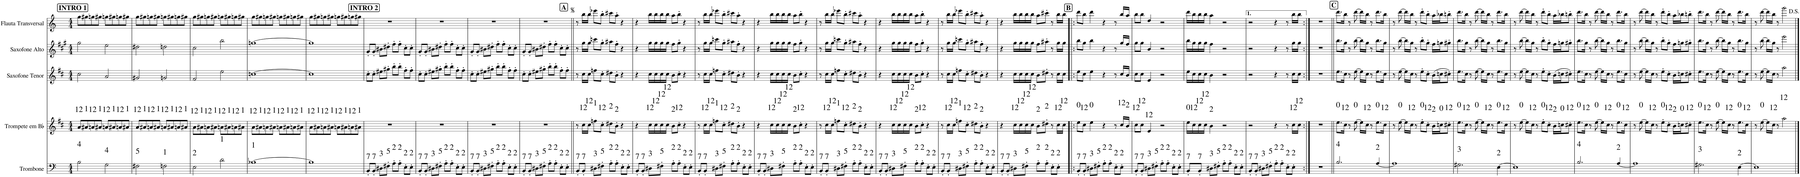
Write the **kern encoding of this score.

**kern	**kern	**kern	**kern	**kern
*part5	*part4	*part3	*part2	*part1
*staff5	*staff4	*staff3	*staff2	*staff1
*I"Trombone	*I"Trompete em Bb	*I"Saxofone Tenor	*I"Saxofone Alto	*I"Flauta Transversal
*I'Tbn.	*I'Tpt. em Bb	*I'Sax. Tn.	*	*I'Fl.
*clefF4	*clefG2	*clefG2	*clefG2	*clefG2
*	*Trd1c2	*Trd8c14	*Trd5c9	*
*k[]	*k[f#c#]	*k[f#c#]	*k[f#c#g#]	*k[]
*M4/4	*M4/4	*M4/4	*M4/4	*M4/4
!!LO:REH:place=s1:a:B:cj:fs=14:t=INTRO 1
=1	=1	=1	=1	=1
2B\	8a/L	2cc#\	2gg#\	8gg\L
.	8a#X/	.	.	8gg#X\
.	8an/	.	.	8ggn\
.	8a#X/J	.	.	8gg#X\J
2G\	8an/L	2a/	2ee\	8ggn\L
.	8a#X/	.	.	8gg#X\
.	8an/	.	.	8ggn\
.	8a#X/J	.	.	8gg#X\J
=2	=2	=2	=2	=2
2F#X\	8a/L	2g#X/	2dd#X\	8gg\L
.	8a#X/	.	.	8gg#X\
.	8an/	.	.	8ggn\
.	8a#X/J	.	.	8gg#X\J
2Fn\	8an/L	2gn/	2ddn\	8ggn\L
.	8a#X/	.	.	8gg#X\
.	8an/	.	.	8ggn\
.	8a#X/J	.	.	8gg#X\J
=3	=3	=3	=3	=3
2E\	8a\L	2f#/	2cc#\	8gg\L
.	8a#X\	.	.	8gg#X\
.	8an\	.	.	8ggn\
.	8a#X\J	.	.	8gg#X\J
2d\	8an\L	2ee\	2bb\	8ggn\L
.	8a#X\	.	.	8gg#X\
.	8an\	.	.	8ggn\
.	8a#X\J	.	.	8gg#X\J
=4	=4	=4	=4	=4
[1B-X	8a\L	[1ccn	[1ggn	8gg\L
.	8a#X\	.	.	8gg#X\
.	8an\	.	.	8ggn\
.	8a#X\J	.	.	8gg#X\J
.	8an\L	.	.	8ggn\L
.	8a#X\	.	.	8gg#X\
.	8an\	.	.	8ggn\
.	8a#X\J	.	.	8gg#X\J
=5	=5	=5	=5	=5
1B-]	8a\L	1cc]	1gg]	8gg\L
.	8a#X\	.	.	8gg#X\
.	8an\	.	.	8ggn\
.	8a#X\J	.	.	8gg#X\J
.	8an\L	.	.	8ggn\L
.	8a#X\	.	.	8gg#X\
.	8an\	.	.	8ggn\
.	8a#X\J	.	.	8gg#X\J
!!LO:REH:place=s1:a:B:cj:fs=14:t=INTRO 2
=6	=6	=6	=6	=6
8BB'/L	1r	8cc#'\L	8g#'/L	1r
8BB'/J	.	8cc#'\J	8g#'/J	.
8D#X\L	.	8ee#X\L	8b#X\L	.
8F#X'\J	.	8gg#X'\J	8dd#X'\J	.
8A'\L	.	8bb'\L	8ff#'\L	.
8A'\J	.	8bb'\J	8ff#'\J	.
8E'\L	.	8ff#'\L	8cc#'\L	.
8E'\J	.	8ff#'\J	8cc#'\J	.
=7	=7	=7	=7	=7
8BB'/L	1r	8cc#'\L	8g#'/L	1r
8BB'/J	.	8cc#'\J	8g#'/J	.
8D#X\L	.	8ee#X\L	8b#X\L	.
8F#X'\J	.	8gg#X'\J	8dd#X'\J	.
8A'\L	.	8bb'\L	8ff#'\L	.
8A'\J	.	8bb'\J	8ff#'\J	.
8E'\L	.	8ff#'\L	8cc#'\L	.
8E'\J	.	8ff#'\J	8cc#'\J	.
=8	=8	=8	=8	=8
8BB'/L	1r	8cc#'\L	8g#'/L	1r
8BB'/J	.	8cc#'\J	8g#'/J	.
8D#X\L	.	8ee#X\L	8b#X\L	.
8F#X'\J	.	8gg#X'\J	8dd#X'\J	.
8A'\L	.	8bb'\L	8ff#'\L	.
8A'\J	.	8bb'\J	8ff#'\J	.
8E'\L	.	8ff#'\L	8cc#'\L	.
8E'\J	.	8ff#'\J	8cc#'\J	.
=9	=9	=9	=9	=9
8BB'/L	1r	8cc#'\L	8g#'/L	1r
8BB'/J	.	8cc#'\J	8g#'/J	.
8D#X\L	.	8ee#X\L	8b#X\L	.
8F#X'\J	.	8gg#X'\J	8dd#X'\J	.
8A'\L	.	8bb'\L	8ff#'\L	.
8A'\J	.	8bb'\J	8ff#'\J	.
8E'\L	.	8ff#'\L	8cc#'\L	.
8E'\J	.	8ff#'\J	8cc#'\J	.
!!LO:REH:place=s1:a:B:cj:fs=14:t=A
=10||	=10||	=10||	=10||	=10||
8BB'/L	8r	8r	8r	8r
8BB'/J	16cc#\LL	16cc#\LL	16gg#\LL	16bb\LL
.	16cc#\JJ	16cc#\JJ	16gg#\JJ	16bb\JJ
8D#X\L	8ffn\L	8ffn\L	8cccn\L	8eee-X\L
8F#X'\J	8cc#'\J	8cc#'\J	8gg#'\J	8bb'\J
8A'\L	8dd#X\L	8dd#X\L	8aa#X\L	8ccc#X\L
8A'\J	8b'\J	8b'\J	8ff#'\J	8aa'\J
8E'\L	4r	4r	4r	4r
8E'\J	.	.	.	.
=11	=11	=11	=11	=11
8BB'/L	4r	4r	4r	4r
8BB'/J	.	.	.	.
8D#X\L	16cc#\LL	16cc#\LL	16gg#\LL	16bb\LL
.	16cc#\	16cc#\	16gg#\	16bb\
8F#X'\J	16cc#\	16cc#\	16gg#\	16bb\
.	16cc#\JJ	16cc#\JJ	16gg#\JJ	16bb\JJ
8A'\L	8b\L	8b\L	8ff#\L	8aa\L
8A'\J	8cc#'\J	8cc#'\J	8gg#'\J	8bb'\J
8E'\L	4r	4r	4r	4r
8E'\J	.	.	.	.
=12	=12	=12	=12	=12
8BB'/L	8r	8r	8r	8r
8BB'/J	16cc#\LL	16cc#\LL	16gg#\LL	16bb\LL
.	16cc#\JJ	16cc#\JJ	16gg#\JJ	16bb\JJ
8D#X\L	8ffn\L	8ffn\L	8cccn\L	8eee-X\L
8F#X'\J	8cc#'\J	8cc#'\J	8gg#'\J	8bb'\J
8A'\L	8dd#X\L	8dd#X\L	8aa#X\L	8ccc#X\L
8A'\J	8b'\J	8b'\J	8ff#'\J	8aa'\J
8E'\L	4r	4r	4r	4r
8E'\J	.	.	.	.
=13	=13	=13	=13	=13
8BB'/L	4r	4r	4r	4r
8BB'/J	.	.	.	.
8D#X\L	16cc#\LL	16cc#\LL	16gg#\LL	16bb\LL
.	16cc#\	16cc#\	16gg#\	16bb\
8F#X'\J	16cc#\	16cc#\	16gg#\	16bb\
.	16cc#\JJ	16cc#\JJ	16gg#\JJ	16bb\JJ
8A'\L	8b\L	8b\L	8ff#\L	8aa\L
8A'\J	8cc#'\J	8cc#'\J	8gg#'\J	8bb'\J
8E'\L	4r	4r	4r	4r
8E'\J	.	.	.	.
=14	=14	=14	=14	=14
8BB'/L	8r	8r	8r	8r
8BB'/J	16cc#\LL	16cc#\LL	16gg#\LL	16bb\LL
.	16cc#\JJ	16cc#\JJ	16gg#\JJ	16bb\JJ
8D#X\L	8ffn\L	8ffn\L	8cccn\L	8eee-X\L
8F#X'\J	8cc#'\J	8cc#'\J	8gg#'\J	8bb'\J
8A'\L	8dd#X\L	8dd#X\L	8aa#X\L	8ccc#X\L
8A'\J	8b'\J	8b'\J	8ff#'\J	8aa'\J
8E'\L	4r	4r	4r	4r
8E'\J	.	.	.	.
=15	=15	=15	=15	=15
8BB'/L	4r	4r	4r	4r
8BB'/J	.	.	.	.
8D#X\L	16cc#\LL	16cc#\LL	16gg#\LL	16bb\LL
.	16cc#\	16cc#\	16gg#\	16bb\
8F#X'\J	16cc#\	16cc#\	16gg#\	16bb\
.	16cc#\JJ	16cc#\JJ	16gg#\JJ	16bb\JJ
8A'\L	8b\L	8b\L	8ff#\L	8aa\L
8A'\J	8cc#'\J	8cc#'\J	8gg#'\J	8bb'\J
8E'\L	4r	4r	4r	4r
8E'\J	.	.	.	.
=16	=16	=16	=16	=16
8BB'/L	8r	8r	8r	8r
8BB'/J	16cc#\LL	16cc#\LL	16gg#\LL	16bb\LL
.	16cc#\JJ	16cc#\JJ	16gg#\JJ	16bb\JJ
8D#X\L	8ffn\L	8ffn\L	8cccn\L	8eee-X\L
8F#X'\J	8cc#'\J	8cc#'\J	8gg#'\J	8bb'\J
8A'\L	8dd#X\L	8dd#X\L	8aa#X\L	8ccc#X\L
8A'\J	8b'\J	8b'\J	8ff#'\J	8aa'\J
8E'\L	4r	4r	4r	4r
8E'\J	.	.	.	.
=17	=17	=17	=17	=17
8BB'/L	4r	4r	4r	4r
8BB'/J	.	.	.	.
8D#X\L	16cc#\LL	16cc#\LL	16gg#\LL	16bb\LL
.	16cc#\	16cc#\	16gg#\	16bb\
8F#X'\J	16cc#\	16cc#\	16gg#\	16bb\
.	16cc#\JJ	16cc#\JJ	16gg#\JJ	16bb\JJ
8A'\L	8b\L	8b\L	8ff#\L	8aa\L
8A'\J	8dd#X'\J	8dd#X'\J	8aa#X'\J	8ccc#X'\J
8E'\L	8r	8r	8r	8r
8E'\J	16cc#\LL	16cc#\LL	16gg#\LL	16bb\LL
.	16cc#\JJ	16cc#\JJ	16gg#\JJ	16bb\JJ
!!LO:REH:place=s1:a:B:cj:fs=14:t=B
=18!|:	=18!|:	=18!|:	=18!|:	=18!|:
8BB'/L	8ee\L	8ee\L	8bb\L	8ddd\L
8BB'/J	8cc#\J	8cc#\J	8gg#\J	8bb\J
8D#X\L	4ee\	4ee\	4bb\	4ddd\
8F#X'\J	.	.	.	.
8A'\L	4r	4r	4r	4r
8A'\J	.	.	.	.
8E'\L	8r	8r	8r	8r
8E'\J	16cc#/LL	16cc#/LL	16gg#/LL	16bb/LL
.	16b/JJ	16b/JJ	16ff#/JJ	16aa/JJ
=19	=19	=19	=19	=19
8BB'/L	8cc#\L	8cc#\L	8gg#\L	8bb\L
8BB'/J	8cc#\J	8cc#\J	8gg#\J	8bb\J
8D#X\L	4e/	4e/	4b/	4dd/
8F#X'\J	.	.	.	.
8A'\L	2r	2r	2r	2r
8A'\J	.	.	.	.
8E'\L	.	.	.	.
8E'\J	.	.	.	.
=20	=20	=20	=20	=20
8BB'/L	16ee\LL	16ee\LL	16bb\LL	16ddd\LL
.	16cc#\	16cc#\	16gg#\	16bb\
8BB'/J	16cc#\	16cc#\	16gg#\	16bb\
.	16cc#\JJ	16cc#\JJ	16gg#\JJ	16bb\JJ
8D#X\L	4b\	4b\	4ff#\	4aa\
8F#X'\J	.	.	.	.
8A'\L	2r	2r	2r	2r
8A'\J	.	.	.	.
8E'\L	.	.	.	.
8E'\J	.	.	.	.
=21	=21	=21	=21	=21
8BB'/L	2r	2r	2r	2r
8BB'/J	.	.	.	.
8D#X\L	.	.	.	.
8F#X'\J	.	.	.	.
8A'\L	4r	4r	4r	4r
8A'\J	.	.	.	.
8E'\L	8r	8r	8r	8r
8E'\J	16cc#\LL	16cc#\LL	16gg#\LL	16bb\LL
.	16cc#\JJ	16cc#\JJ	16gg#\JJ	16bb\JJ
=22:|!	=22:|!	=22:|!	=22:|!	=22:|!
1r	1r	1r	1r	1r
!!LO:REH:place=s1:a:B:cj:fs=14:t=C
=23||	=23||	=23||	=23||	=23||
2.B/	8.ee\L	8.ee\L	8.bb\L	8.ddd\L
.	16cc#\Jk	16cc#\Jk	16gg#\Jk	16bb\Jk
.	8r	8r	8r	8r
.	[8ee\	[8ee\	[8bb\	[8ddd\
.	16ee\LL]	16ee\LL]	16bb\LL]	16ddd\LL]
.	16cc#\JJ	16cc#\JJ	16gg#\JJ	16bb\JJ
.	8r	8r	8r	8r
[4A/	8.ee\L	8.ee\L	8.bb\L	8.ddd\L
.	16cc#\Jk	16cc#\Jk	16gg#\Jk	16bb\Jk
=24	=24	=24	=24	=24
1A]	8r	8r	8r	8r
.	[8ee\	[8ee\	[8bb\	[8ddd\
.	16ee\LL]	16ee\LL]	16bb\LL]	16ddd\LL]
.	16cc#\JJ	16cc#\JJ	16gg#\JJ	16bb\JJ
.	8r	8r	8r	8r
.	8ee'\L	8ee'\L	8bb'\L	8ddd'\L
.	8cc#'\J	8cc#'\J	8gg#'\J	8bb'\J
.	16b\LL	(16b\LL	16ff#\LL	16aa\LL
.	16ccn\J	16ccn\J	16ggn\J	16bb-X\J
.	8cc#X'\J	8cc#X'\J)	8gg#X'\J	8bbn'\J
=25	=25	=25	=25	=25
2.G#X\	8.ee\L	8.ee\L	8.bb\L	8.ddd\L
.	16cc#\Jk	16cc#\Jk	16gg#\Jk	16bb\Jk
.	8r	8r	8r	8r
.	[8ee\	[8ee\	[8bb\	[8ddd\
.	16ee\LL]	16ee\LL]	16bb\LL]	16ddd\LL]
.	16cc#\JJ	16cc#\JJ	16gg#\JJ	16bb\JJ
.	8r	8r	8r	8r
[4E\	8.ee\L	8.ee\L	8.bb\L	8.ddd\L
.	16cc#\Jk	16cc#\Jk	16gg#\Jk	16bb\Jk
=26	=26	=26	=26	=26
1E]	8r	8r	8r	8r
.	[8ee\	[8ee\	[8bb\	[8ddd\
.	16ee\LL]	16ee\LL]	16bb\LL]	16ddd\LL]
.	16cc#\JJ	16cc#\JJ	16gg#\JJ	16bb\JJ
.	8r	8r	8r	8r
.	8ee'\L	8ee'\L	8bb'\L	8ddd'\L
.	8cc#'\J	8cc#'\J	8gg#'\J	8bb'\J
.	16b\LL	(16b\LL	16ff#\LL	16aa\LL
.	16ccn\J	16ccn\J	16ggn\J	16bb-X\J
.	8cc#X'\J	8cc#X'\J)	8gg#X'\J	8bbn'\J
=27	=27	=27	=27	=27
2.B/	8.ee\L	8.ee\L	8.bb\L	8.ddd\L
.	16cc#\Jk	16cc#\Jk	16gg#\Jk	16bb\Jk
.	8r	8r	8r	8r
.	[8ee\	[8ee\	[8bb\	[8ddd\
.	16ee\LL]	16ee\LL]	16bb\LL]	16ddd\LL]
.	16cc#\JJ	16cc#\JJ	16gg#\JJ	16bb\JJ
.	8r	8r	8r	8r
[4A/	8.ee\L	8.ee\L	8.bb\L	8.ddd\L
.	16cc#\Jk	16cc#\Jk	16gg#\Jk	16bb\Jk
=28	=28	=28	=28	=28
1A]	8r	8r	8r	8r
.	[8ee\	[8ee\	[8bb\	[8ddd\
.	16ee\LL]	16ee\LL]	16bb\LL]	16ddd\LL]
.	16cc#\JJ	16cc#\JJ	16gg#\JJ	16bb\JJ
.	8r	8r	8r	8r
.	8ee'\L	8ee'\L	8bb'\L	8ddd'\L
.	8cc#'\J	8cc#'\J	8gg#'\J	8bb'\J
.	16b\LL	16b\LL	16ff#\LL	16aa\LL
.	16ccn\J	16ccn\J	16ggn\J	16bb-X\J
.	8cc#X'\J	8cc#X'\J	8gg#X'\J	8bbn'\J
=29	=29	=29	=29	=29
2.G#X\	8.ee\L	8.ee\L	8.bb\L	8.ddd\L
.	16cc#\Jk	16cc#\Jk	16gg#\Jk	16bb\Jk
.	8r	8r	8r	8r
.	[8ee\	[8ee\	[8bb\	[8ddd\
.	16ee\LL]	16ee\LL]	16bb\LL]	16ddd\LL]
.	16cc#\JJ	16cc#\JJ	16gg#\JJ	16bb\JJ
.	8r	8r	8r	8r
[4E\	8.ee\L	8.ee\L	8.bb\L	8.ddd\L
.	16cc#\Jk	16cc#\Jk	16gg#\Jk	16bb\Jk
=30	=30	=30	=30	=30
1E]	8r	8r	8r	8r
.	[8ee\	[8ee\	[8bb\	[8ddd\
.	16ee\LL]	16ee\LL]	16bb\LL]	16ddd\LL]
.	16cc#\JJ	16cc#\JJ	16gg#\JJ	16bb\JJ
.	8r	8r	8r	8r
.	2aa\	2aa\	2eee\	2ggg\
==	==	==	==	==
*-	*-	*-	*-	*-
